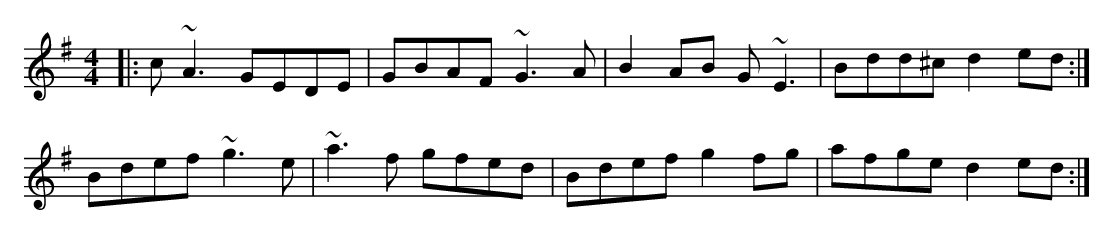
X:1
M:4/4
K:Emin
|:c~A3 GEDE|GBAF ~G3A|B2AB G~E3|Bdd^c d2ed:|
Bdef ~g3e|~a3f gfed|Bdef g2fg|afge d2ed:|
